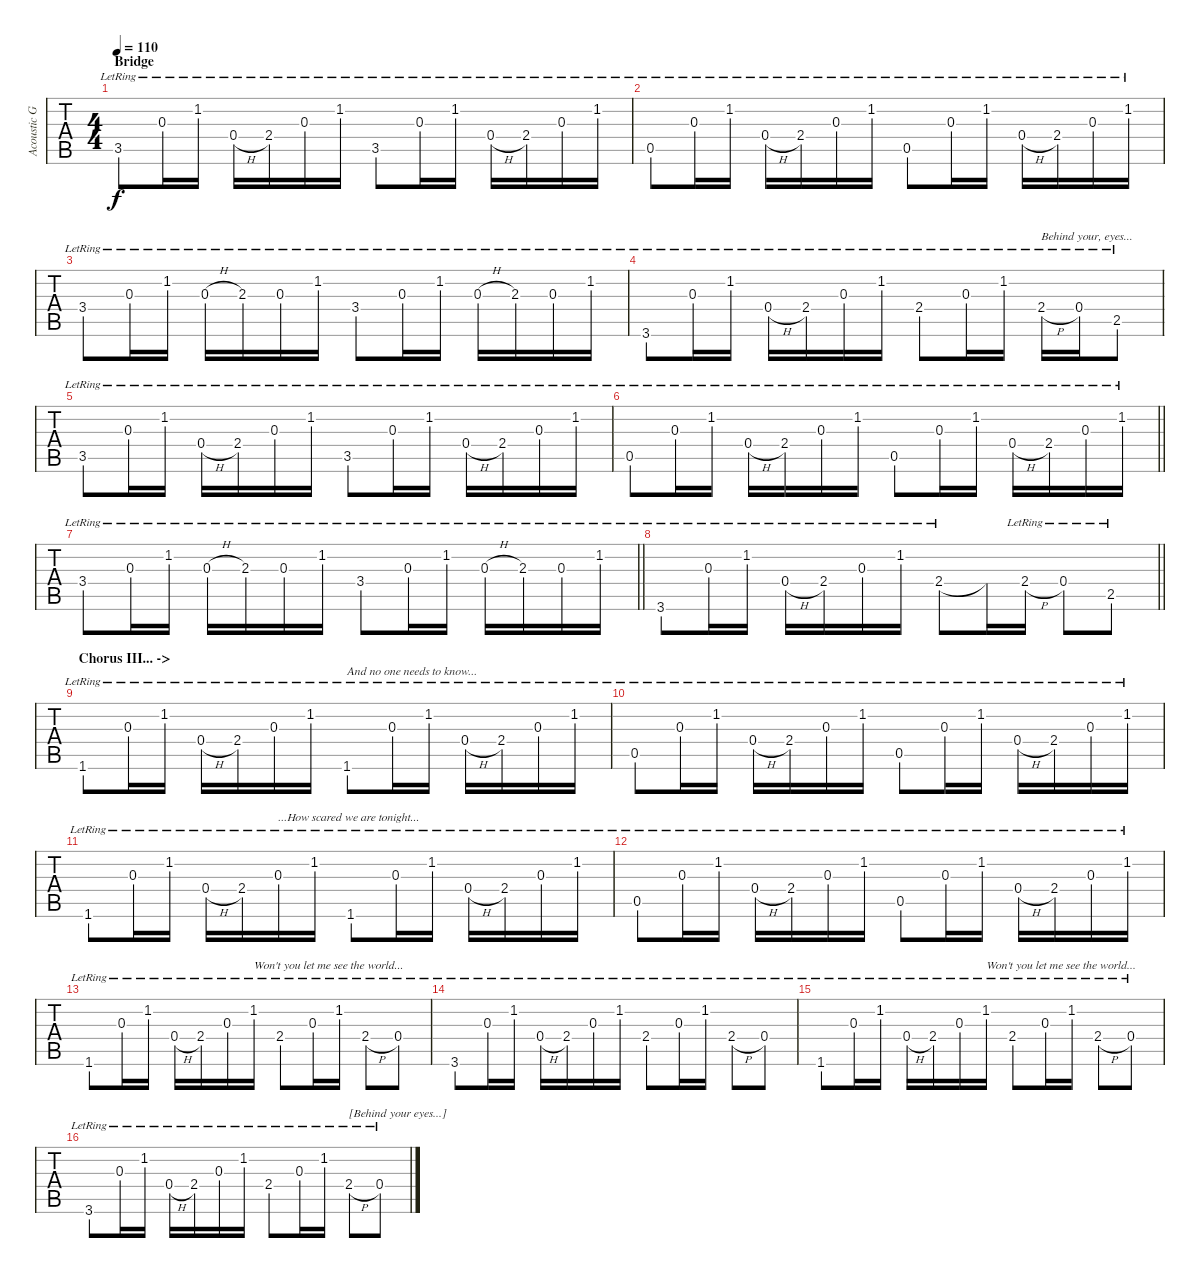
\track ("Acoustic Guitar" "Acoustic G") {instrument acousticguitarsteel}
\staff {tabs}
\tuning (E4 B3 G3 D3 A2 E2) {hide}
\ts (4 4)
\section ("" "Bridge")
\tempo 110
\clef g2
\ks c
3.5{lr}.8{dy f} 0.3{lr}.16 1.2{lr}.16 0.4{h lr}.16 2.4{lr}.16 0.3{lr}.16 1.2{lr}.16 3.5{lr}.8 0.3{lr}.16 1.2{lr}.16 0.4{h lr}.16 2.4{lr}.16 0.3{lr}.16 1.2{lr}.16 |
0.5{lr}.8 0.3{lr}.16 1.2{lr}.16 0.4{h lr}.16 2.4{lr}.16 0.3{lr}.16 1.2{lr}.16 0.5{lr}.8 0.3{lr}.16 1.2{lr}.16 0.4{h lr}.16 2.4{lr}.16 0.3{lr}.16 1.2{lr}.16 |
3.4{lr}.8 0.3{lr}.16 1.2{lr}.16 0.3{h lr}.16 2.3{lr}.16 0.3{lr}.16 1.2{lr}.16 3.4{lr}.8 0.3{lr}.16 1.2{lr}.16 0.3{h lr}.16 2.3{lr}.16 0.3{lr}.16 1.2{lr}.16 |
3.6{lr}.8 0.3{lr}.16 1.2{lr}.16 0.4{h lr}.16 2.4{lr}.16 0.3{lr}.16 1.2{lr}.16 2.4{lr}.8 0.3{lr}.16 1.2{lr}.16 2.4{h lr}.16{txt "Behind your, eyes..."} 0.4{lr}.16 2.5{lr}.8 |
3.5{lr}.8 0.3{lr}.16 1.2{lr}.16 0.4{h lr}.16 2.4{lr}.16 0.3{lr}.16 1.2{lr}.16 3.5{lr}.8 0.3{lr}.16 1.2{lr}.16 0.4{h lr}.16 2.4{lr}.16 0.3{lr}.16 1.2{lr}.16 |
\barLineRight lightlight
0.5{lr}.8 0.3{lr}.16 1.2{lr}.16 0.4{h lr}.16 2.4{lr}.16 0.3{lr}.16 1.2{lr}.16 0.5{lr}.8 0.3{lr}.16 1.2{lr}.16 0.4{h lr}.16 2.4{lr}.16 0.3{lr}.16 1.2{lr}.16 |
\section ("" "")
\barLineRight lightlight
3.4{lr}.8 0.3{lr}.16 1.2{lr}.16 0.3{h lr}.16 2.3{lr}.16 0.3{lr}.16 1.2{lr}.16 3.4{lr}.8 0.3{lr}.16 1.2{lr}.16 0.3{h lr}.16 2.3{lr}.16 0.3{lr}.16 1.2{lr}.16 |
\section ("" "")
\barLineRight lightlight
3.6{lr}.8 0.3{lr}.16 1.2{lr}.16 0.4{h lr}.16 2.4{lr}.16 0.3{lr}.16 1.2{lr}.16 2.4{lr}.8 2.4{t}.16 2.4{h lr}.16 0.4{lr}.8 2.5{lr}.8 |
\section ("" "Chorus III... ->")
1.6{lr}.8 0.3{lr}.16 1.2{lr}.16 0.4{h lr}.16 2.4{lr}.16 0.3{lr}.16 1.2{lr}.16 1.6{lr}.8{txt "And no one needs to know..."} 0.3{lr}.16 1.2{lr}.16 0.4{h lr}.16 2.4{lr}.16 0.3{lr}.16 1.2{lr}.16 |
0.5{lr}.8 0.3{lr}.16 1.2{lr}.16 0.4{h lr}.16 2.4{lr}.16 0.3{lr}.16 1.2{lr}.16 0.5{lr}.8 0.3{lr}.16 1.2{lr}.16 0.4{h lr}.16 2.4{lr}.16 0.3{lr}.16 1.2{lr}.16 |
1.6{lr}.8 0.3{lr}.16 1.2{lr}.16 0.4{h lr}.16 2.4{lr}.16 0.3{lr}.16{txt "...How scared we are tonight..."} 1.2{lr}.16 1.6{lr}.8 0.3{lr}.16 1.2{lr}.16 0.4{h lr}.16 2.4{lr}.16 0.3{lr}.16 1.2{lr}.16 |
0.5{lr}.8 0.3{lr}.16 1.2{lr}.16 0.4{h lr}.16 2.4{lr}.16 0.3{lr}.16 1.2{lr}.16 0.5{lr}.8 0.3{lr}.16 1.2{lr}.16 0.4{h lr}.16 2.4{lr}.16 0.3{lr}.16 1.2{lr}.16 |
1.6{lr}.8 0.3{lr}.16 1.2{lr}.16 0.4{h lr}.16 2.4{lr}.16 0.3{lr}.16 1.2{lr}.16{txt "Won't you let me see the world..."} 2.4{lr}.8 0.3{lr}.16 1.2{lr}.16 2.4{h lr}.8 0.4{lr}.8 |
3.6{lr}.8 0.3{lr}.16 1.2{lr}.16 0.4{h lr}.16 2.4{lr}.16 0.3{lr}.16 1.2{lr}.16 2.4{lr}.8 0.3{lr}.16 1.2{lr}.16 2.4{h lr}.8 0.4{lr}.8 |
1.6{lr}.8 0.3{lr}.16 1.2{lr}.16 0.4{h lr}.16 2.4{lr}.16 0.3{lr}.16 1.2{lr}.16{txt "Won't you let me see the world..."} 2.4{lr}.8 0.3{lr}.16 1.2{lr}.16 2.4{h lr}.8 0.4{lr}.8 |
3.6{lr}.8 0.3{lr}.16 1.2{lr}.16 0.4{h lr}.16 2.4{lr}.16 0.3{lr}.16 1.2{lr}.16 2.4{lr}.8 0.3{lr}.16 1.2{lr}.16 2.4{h lr}.8{txt "[Behind your eyes...]"} 0.4{lr}.8
